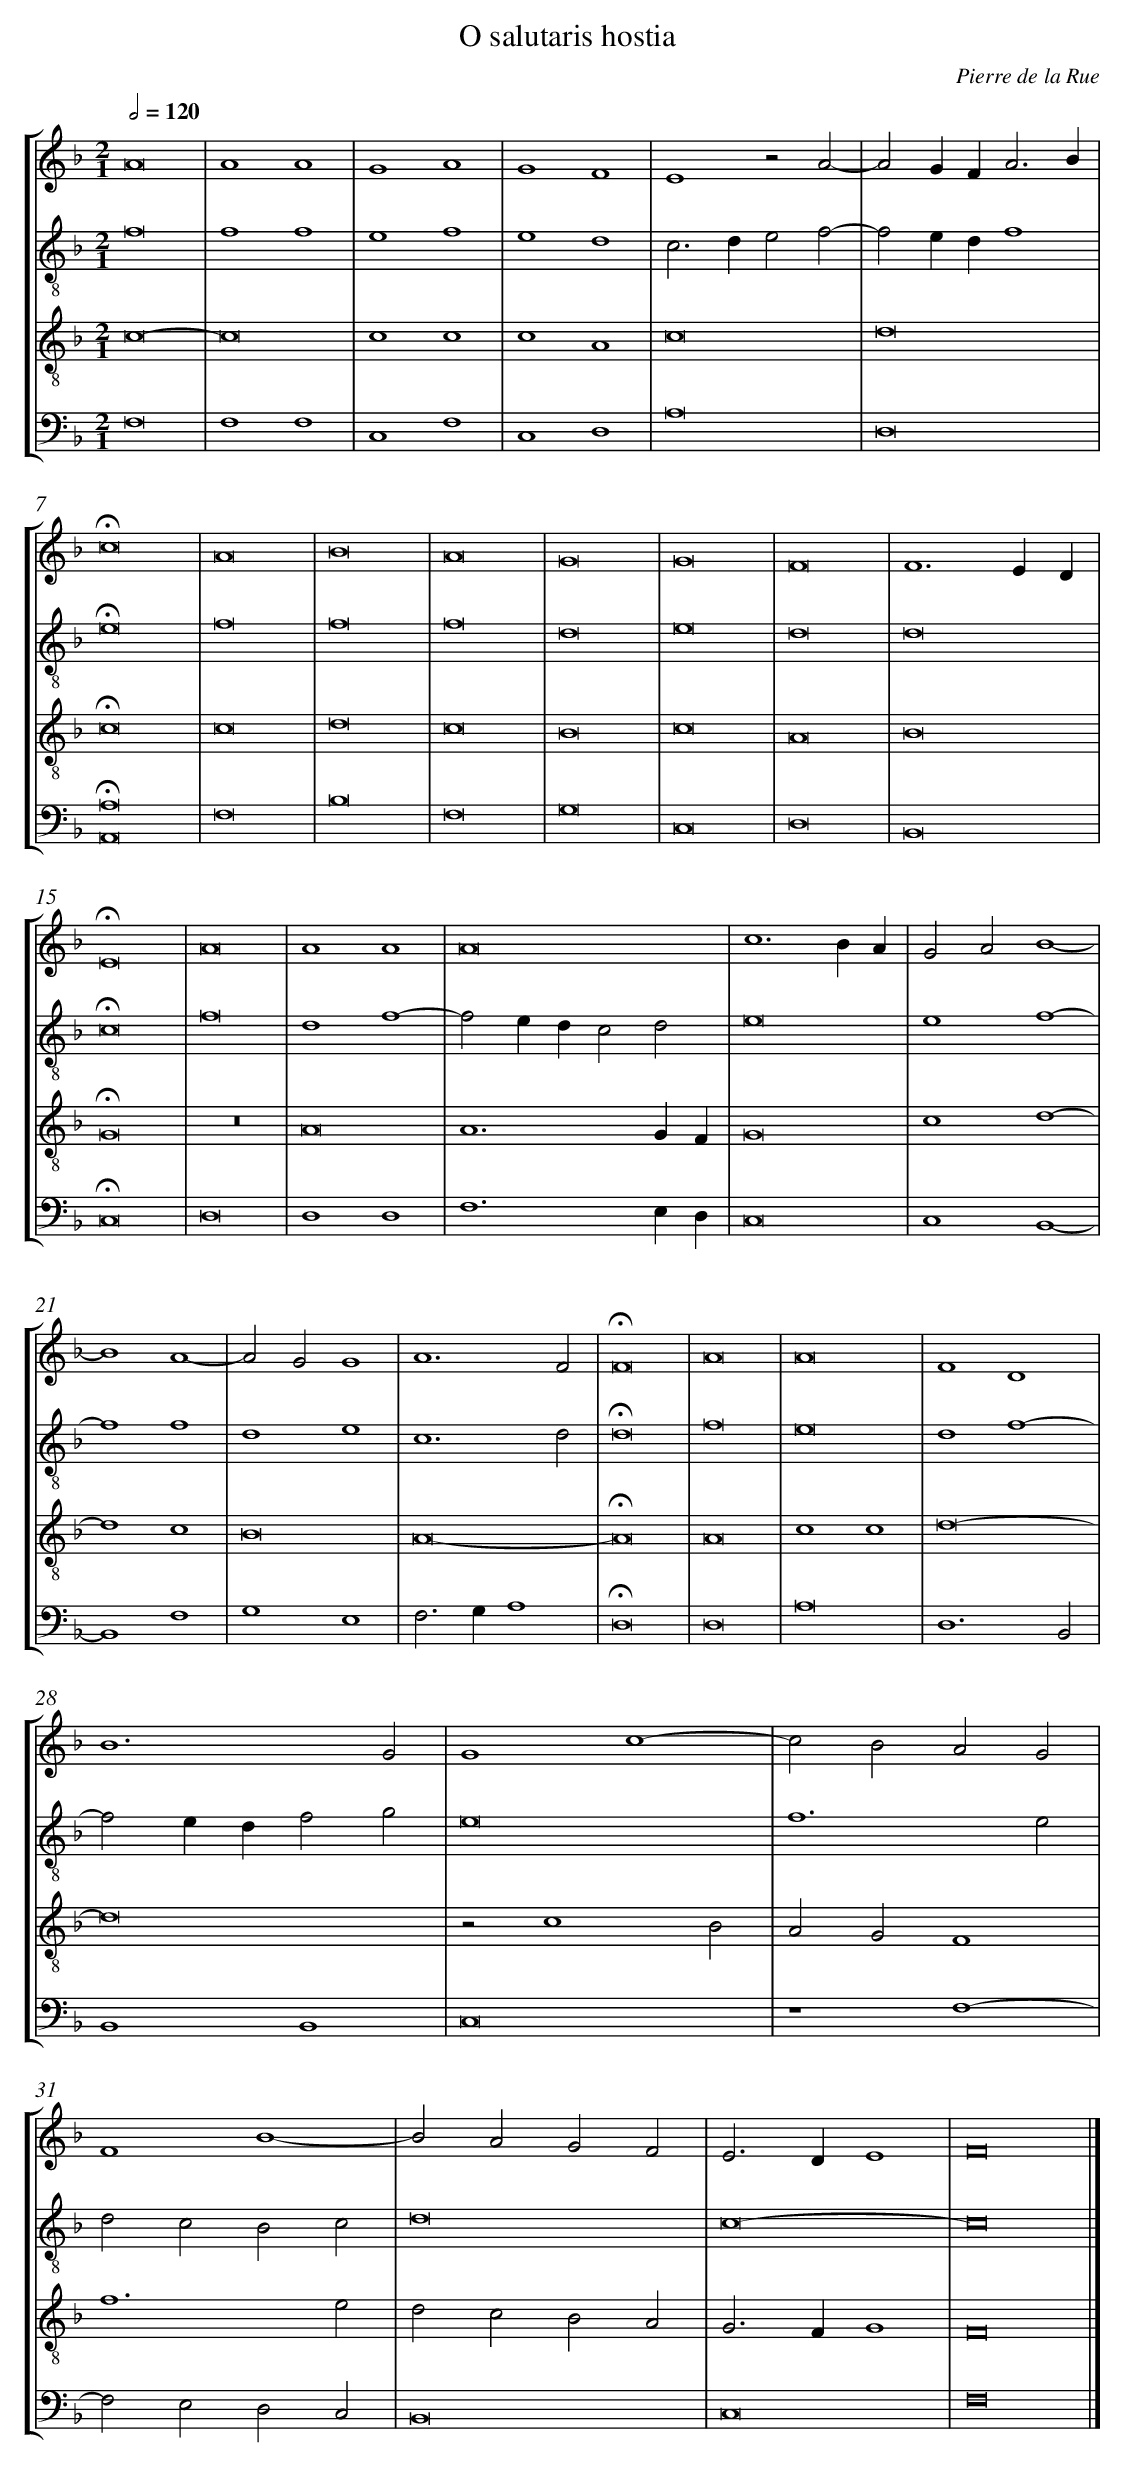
X:1
T: O salutaris hostia
C: Pierre de la Rue
L: 1/4
M: 2/1
Q: 1/2=120
%%staves [1 2 3 4]
V: 1 clef=treble
V: 2 clef=treble-8
V: 3 clef=treble-8
V: 4 clef=bass
K: F
[V:1] A8 |
[V:2] f8 |
[V:3] c8- |
[V:4] F,8 |
[V:1] A4A4 |
[V:2] f4f4 |
[V:3] c8 |
[V:4] F,4F,4 |
[V:1] G4A4 |
[V:2] e4f4 |
[V:3] c4c4 |
[V:4] C,4F,4 |
[V:1] G4F4 |
[V:2] e4d4 |
[V:3] c4A4 |
[V:4] C,4D,4 |
[V:1] E4z2A2- |
[V:2] c3de2f2- |
[V:3] c8 |
[V:4] A,8 |
[V:1] A2GFA3B |
[V:2] f2edf4 |
[V:3] d8 |
[V:4] D,8 |
[V:1] !fermata!c8 |
[V:2] !fermata!e8 |
[V:3] !fermata!c8 |
[V:4] !fermata![A,,8A,8] |
[V:1] A8 |
[V:2] f8 |
[V:3] c8 |
[V:4] F,8 |
[V:1] B8 |
[V:2] f8 |
[V:3] d8 |
[V:4] B,8 |
[V:1] A8 |
[V:2] f8 |
[V:3] c8 |
[V:4] F,8 |
[V:1] G8 |
[V:2] d8 |
[V:3] B8 |
[V:4] G,8 |
[V:1] G8 |
[V:2] e8 |
[V:3] c8 |
[V:4] C,8 |
[V:1] F8 |
[V:2] d8 |
[V:3] A8 |
[V:4] D,8 |
[V:1] F6ED |
[V:2] d8 |
[V:3] B8 |
[V:4] B,,8 |
[V:1] !fermata!E8 |
[V:2] !fermata!c8 |
[V:3] !fermata!G8 |
[V:4] !fermata!C,8 |
[V:1] A8 |
[V:2] f8 |
[V:3] z8 |
[V:4] D,8 |
[V:1] A4A4 |
[V:2] d4f4- |
[V:3] A8 |
[V:4] D,4D,4 |
[V:1] A8 |
[V:2] f2edc2d2 |
[V:3] A6GF |
[V:4] F,6E,D, |
[V:1] c6BA |
[V:2] e8 |
[V:3] G8 |
[V:4] C,8 |
[V:1] G2A2B4- |
[V:2] e4f4- |
[V:3] c4d4- |
[V:4] C,4B,,4- |
[V:1] B4A4- |
[V:2] f4f4 |
[V:3] d4c4 |
[V:4] B,,4F,4 |
[V:1] A2G2G4 |
[V:2] d4e4 |
[V:3] B8 |
[V:4] G,4E,4 |
[V:1] A6F2 |
[V:2] c6d2 |
[V:3] A8- |
[V:4] F,3G,A,4 |
[V:1] !fermata!F8 |
[V:2] !fermata!d8 |
[V:3] !fermata!A8 |
[V:4] !fermata!D,8 |
[V:1] A8 |
[V:2] f8 |
[V:3] A8 |
[V:4] D,8 |
[V:1] A8 |
[V:2] e8 |
[V:3] c4c4 |
[V:4] A,8 |
[V:1] F4D4 |
[V:2] d4f4- |
[V:3] d8- |
[V:4] D,6B,,2 |
[V:1] B6G2 |
[V:2] f2edf2g2 |
[V:3] d8 |
[V:4] B,,4B,,4 |
[V:1] G4c4- |
[V:2] e8 |
[V:3] z2c4B2 |
[V:4] C,8 |
[V:1] c2B2A2G2 |
[V:2] f6e2 |
[V:3] A2G2F4 |
[V:4] z4F,4- |
[V:1] F4B4- |
[V:2] d2c2B2c2 |
[V:3] f6e2 |
[V:4] F,2E,2D,2C,2 |
[V:1] B2A2G2F2 |
[V:2] d8 |
[V:3] d2c2B2A2 |
[V:4] B,,8 |
[V:1] E3DE4 |
[V:2] c8- |
[V:3] G3FG4 |
[V:4] C,8 |
[V:1] F8 |]
[V:2] c8 |]
[V:3] F8 |]
[V:4] F,8 |]
